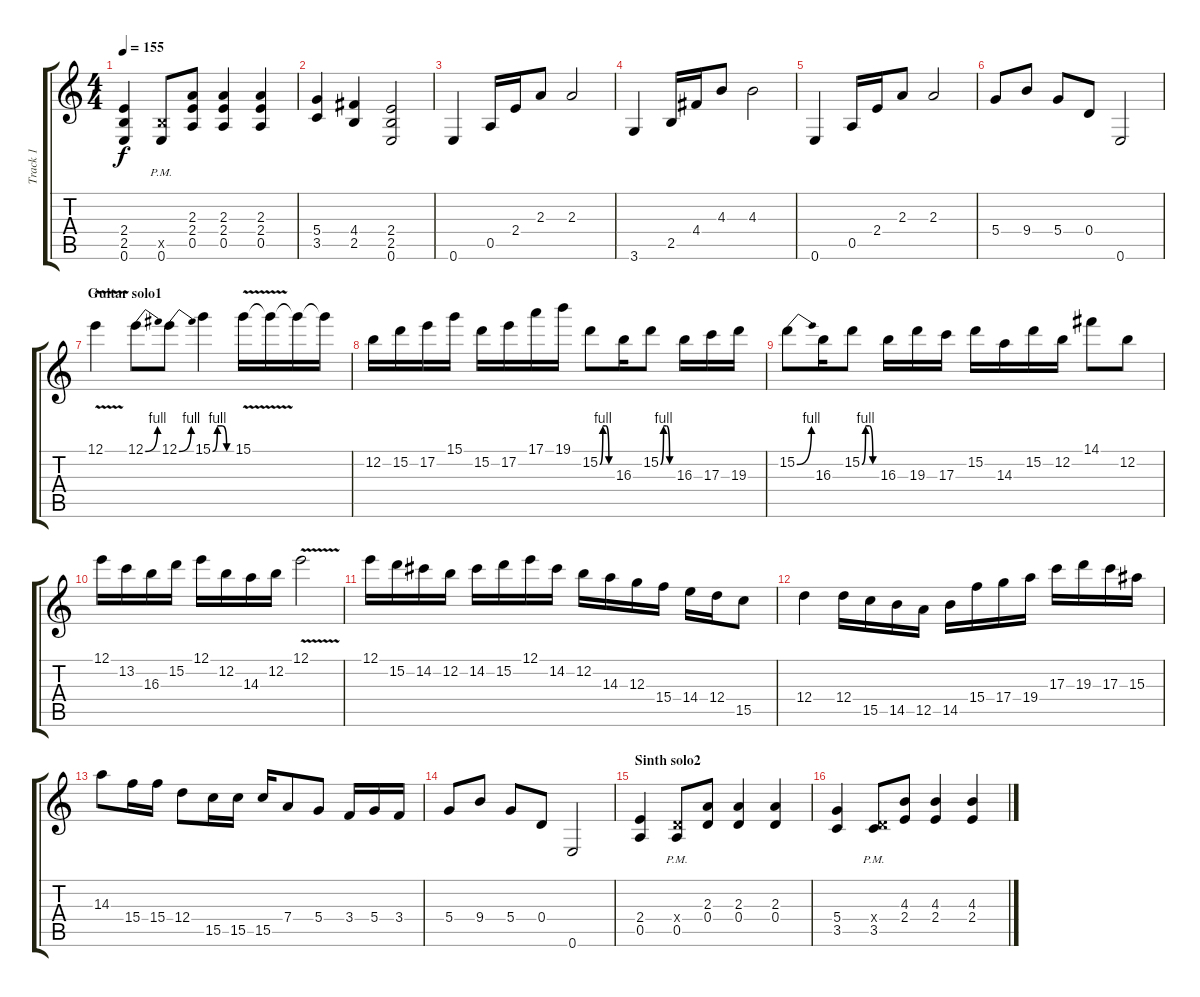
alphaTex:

\track ("Track 1" "Track 1") {instrument distortionguitar}
\staff {score tabs}
\tuning (E4 B3 G3 D3 A2 E2) {hide}
\ts (4 4)
\tempo 155
\clef g2
\ks c
(2.4 2.5 0.6).4{dy f volume 10 instrument distortionguitar} (2.5{x} 0.6{pm}).8 (2.3 2.4 0.5).8 (2.3 2.4 0.5).4 (2.3 2.4 0.5).4 |
(5.4 3.5).4 (4.4 2.5).4 (2.4 2.5 0.6).2 |
\section ("" "")
0.6.4{volume 11 instrument distortionguitar} 0.5.16 2.4.16 2.3.8 2.3.2 |
\section ("" "")
3.6.4 2.5.16 4.4.16 4.3.8 4.3.2 |
0.6.4{volume 11 instrument distortionguitar} 0.5.16 2.4.16 2.3.8 2.3.2 |
5.4.8 9.4.8 5.4.8 0.4.8 0.6.2 |
\section ("" "Guitar solo1")
12.1{v}.4 12.1{be (bend 0 0 60 4)}.8 12.1{be (bend 0 0 60 4)}.8 15.1{be (custom 0 0 15 4 30 4 45 0 60 0)}.4 15.1{v}.16 15.1{t}.16 15.1{t}.16 15.1{t}.16 |
12.2.16 15.2.16 17.2.16 15.1.16 15.2.16 17.2.16 17.1.16 19.1.16 15.2{be (custom 0 0 15 4 30 4 45 0 60 0)}.8 16.3.16 15.2{be (custom 0 0 15 4 30 4 45 0 60 0)}.8 16.3.16 17.3.16 19.3.16 |
15.2{be (bend 0 0 60 4)}.8 16.3.16 15.2{be (custom 0 0 15 4 30 4 45 0 60 0)}.8 16.3.16 19.3.16 17.3.16 15.2.16 14.3.16 15.2.16 12.2.16 14.1.8 12.2.8 |
12.1.16 13.2.16 16.3.16 15.2.16 12.1.16 12.2.16 14.3.16 12.2.16 12.1{v}.2 |
12.1.16 15.2.16 14.2.16 12.2.16 14.2.16 15.2.16 12.1.16 14.2.16 12.2.16 14.3.16 12.3.16 15.4.16 14.4.16 12.4.16 15.5.8 |
12.4.4 12.4.16 15.5.16 14.5.16 12.5.16 14.5.16 15.4.16 17.4.16 19.4.16 17.3.16 19.3.16 17.3.16 15.3.16 |
14.3.8 15.4.16 15.4.16 12.4.8 15.5.16 15.5.16 15.5.16 7.4.8 5.4.8 3.4.16 5.4.16 3.4.16 |
5.4.8 9.4.8 5.4.8 0.4.8 0.6.2 |
\section ("" "Sinth solo2")
(2.4 0.5).4 (0.4{x} 0.5{pm}).8 (2.3 0.4).8 (2.3 0.4).4 (2.3 0.4).4 |
(5.4 3.5).4 (0.4{x} 3.5{pm}).8 (4.3 2.4).8 (4.3 2.4).4 (4.3 2.4).4
